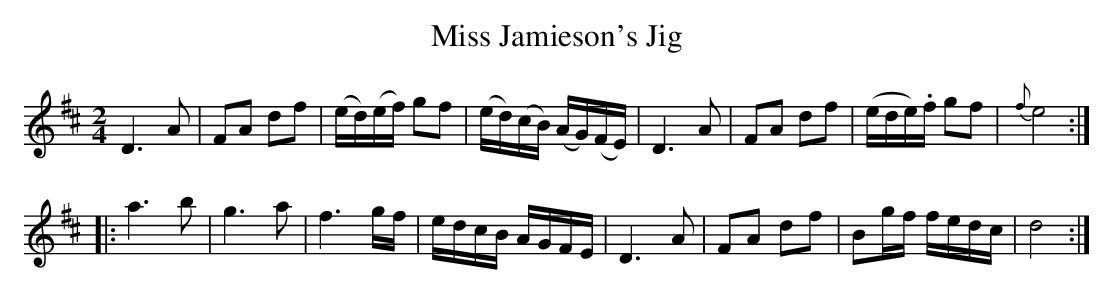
X:1
T:Miss Jamieson's Jig
M:2/4
K:D
D6 A2| F2A2 d2f2| (ed)(ef) g2f2| (ed)(cB) (AG)(FE)|\
D6 A2| F2A2 d2f2| (ede).f g2f2| {f}e8 :|
|:a6 b2| g6 a2| f6 gf| edcB AGFE| \
D6 A2| F2A2 d2f2| B2gf fedc| d8:|
